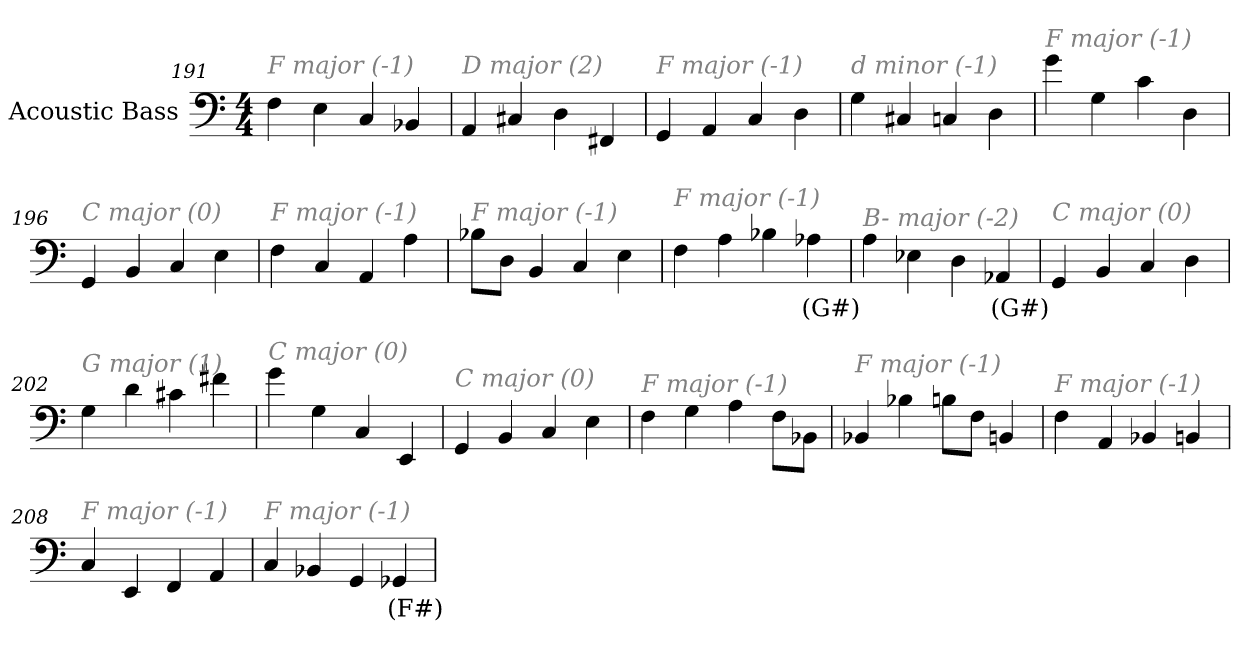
**kern	**text
*part1	*part1
*staff1	*staff1
*I"Acoustic Bass	*
*clefF4	*
*ITrd7c12	*
*k[]	*
*C:	*
*M4/4	*
=191	=191
!LO:TX:i:color=#808080:t=F major (-1)	!
4FF	.
4EE	.
4CC	.
4BBB-X	.
=192	=192
!LO:TX:i:color=#808080:t=D major (2)	!
4AAA	.
4CC#X	.
4DD	.
4FFF#X	.
=193	=193
!LO:TX:i:color=#808080:t=F major (-1)	!
4GGG	.
4AAA	.
4CC	.
4DD	.
=194	=194
!LO:TX:i:color=#808080:t=d minor (-1)	!
4GG	.
4CC#X	.
4CCn	.
4DD	.
=195	=195
!LO:TX:i:color=#808080:t=F major (-1)	!
4G	.
4GG	.
4C	.
4DD	.
=196	=196
!LO:TX:i:color=#808080:t=C major (0)	!
4GGG	.
4BBB	.
4CC	.
4EE	.
=197	=197
!LO:TX:i:color=#808080:t=F major (-1)	!
4FF	.
4CC	.
4AAA	.
4AA	.
=198	=198
!LO:TX:i:color=#808080:t=F major (-1)	!
8BB-XL	.
8DDJ	.
4BBB	.
4CC	.
4EE	.
=199	=199
!LO:TX:i:color=#808080:t=F major (-1)	!
4FF	.
4AA	.
4BB-X	.
4AA-Xi	(G#)
=200	=200
!LO:TX:i:color=#808080:t=B- major (-2)	!
4AA	.
4EE-X	.
4DD	.
4AAA-Xi	(G#)
=201	=201
!LO:TX:i:color=#808080:t=C major (0)	!
4GGG	.
4BBB	.
4CC	.
4DD	.
=202	=202
!LO:TX:i:color=#808080:t=G major (1)	!
4GG	.
4D	.
4C#X	.
4F#X	.
=203	=203
!LO:TX:i:color=#808080:t=C major (0)	!
4G	.
4GG	.
4CC	.
4EEE	.
=204	=204
!LO:TX:i:color=#808080:t=C major (0)	!
4GGG	.
4BBB	.
4CC	.
4EE	.
=205	=205
!LO:TX:i:color=#808080:t=F major (-1)	!
4FF	.
4GG	.
4AA	.
8FFL	.
8BBB-XJ	.
=206	=206
!LO:TX:i:color=#808080:t=F major (-1)	!
4BBB-X	.
4BB-X	.
8BBnL	.
8FFJ	.
4BBBn	.
=207	=207
!LO:TX:i:color=#808080:t=F major (-1)	!
4FF	.
4AAA	.
4BBB-X	.
4BBBn	.
=208	=208
!LO:TX:i:color=#808080:t=F major (-1)	!
4CC	.
4EEE	.
4FFF	.
4AAA	.
=209	=209
!LO:TX:i:color=#808080:t=F major (-1)	!
4CC	.
4BBB-X	.
4GGG	.
4GGG-Xi	(F#)
=	=
*-	*-
